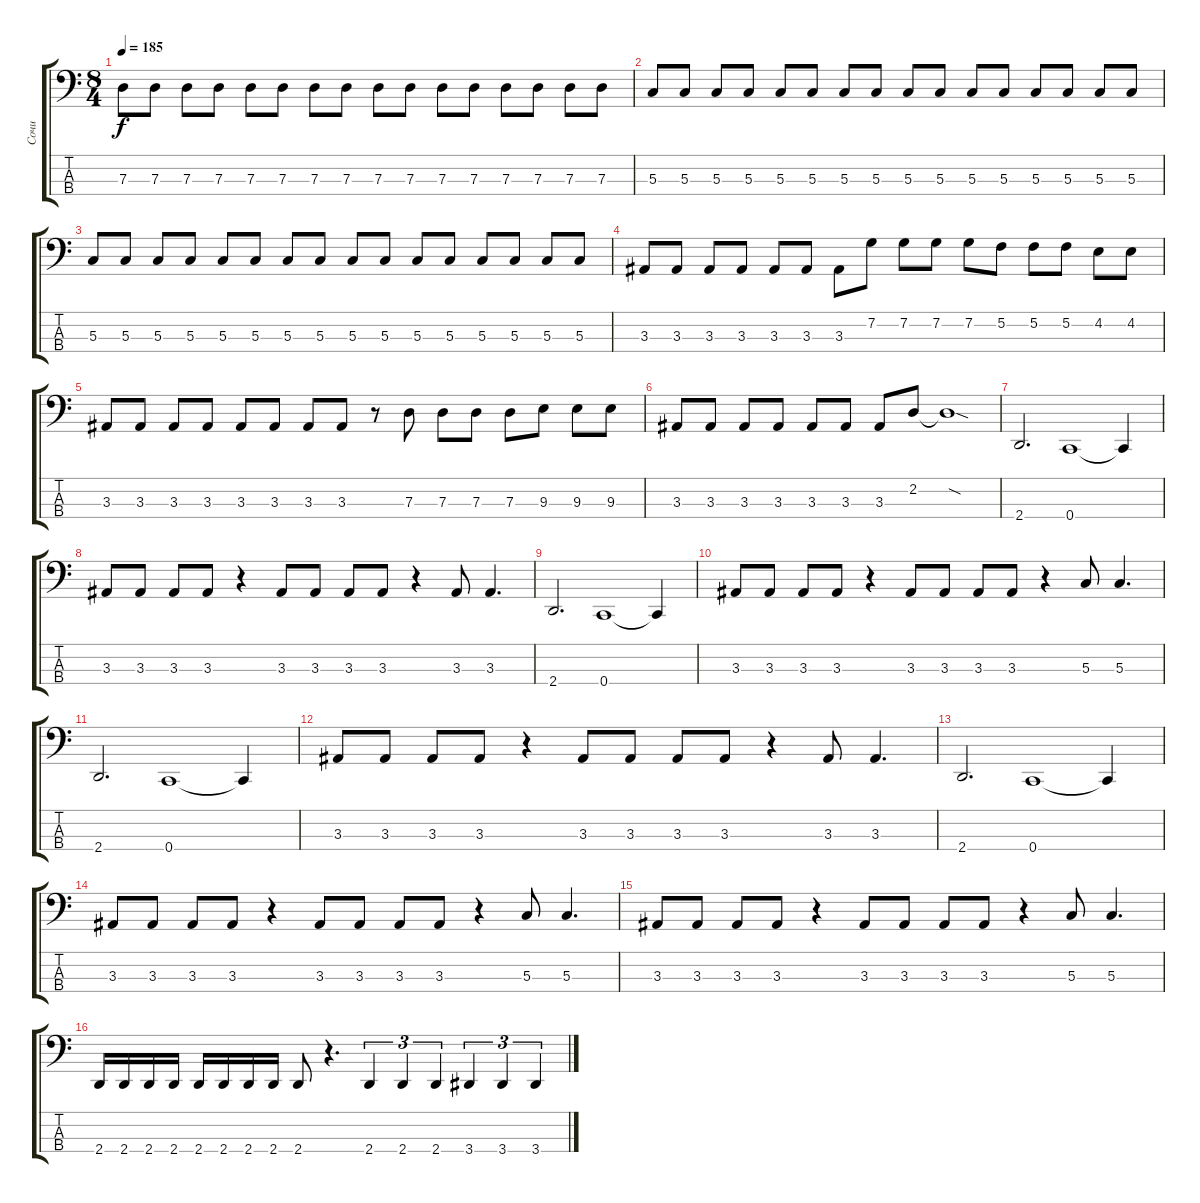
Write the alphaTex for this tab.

\track ("Сочи" "Сочи") {instrument electricbasspick}
\staff {score tabs}
\tuning (F2 C2 G1 C1) {hide}
\ts (8 4)
\tempo 185
\clef f4
\ks c
7.3.8{dy f} 7.3.8 7.3.8 7.3.8 7.3.8 7.3.8 7.3.8 7.3.8 7.3.8 7.3.8 7.3.8 7.3.8 7.3.8 7.3.8 7.3.8 7.3.8 |
5.3.8 5.3.8 5.3.8 5.3.8 5.3.8 5.3.8 5.3.8 5.3.8 5.3.8 5.3.8 5.3.8 5.3.8 5.3.8 5.3.8 5.3.8 5.3.8 |
5.3.8 5.3.8 5.3.8 5.3.8 5.3.8 5.3.8 5.3.8 5.3.8 5.3.8 5.3.8 5.3.8 5.3.8 5.3.8 5.3.8 5.3.8 5.3.8 |
3.3.8 3.3.8 3.3.8 3.3.8 3.3.8 3.3.8 3.3.8 7.2.8 7.2.8 7.2.8 7.2.8 5.2.8 5.2.8 5.2.8 4.2.8 4.2.8 |
3.3.8 3.3.8 3.3.8 3.3.8 3.3.8 3.3.8 3.3.8 3.3.8 r.8 7.3.8 7.3.8 7.3.8 7.3.8 9.3.8 9.3.8 9.3.8 |
3.3.8 3.3.8 3.3.8 3.3.8 3.3.8 3.3.8 3.3.8 2.2.8 2.2{sod t}.1 |
2.4.2{d} 0.4.1 0.4{t}.4 |
3.3.8 3.3.8 3.3.8 3.3.8 r.4 3.3.8 3.3.8 3.3.8 3.3.8 r.4 3.3.8 3.3.4{d} |
2.4.2{d} 0.4.1 0.4{t}.4 |
3.3.8 3.3.8 3.3.8 3.3.8 r.4 3.3.8 3.3.8 3.3.8 3.3.8 r.4 5.3.8 5.3.4{d} |
2.4.2{d} 0.4.1 0.4{t}.4 |
3.3.8 3.3.8 3.3.8 3.3.8 r.4 3.3.8 3.3.8 3.3.8 3.3.8 r.4 3.3.8 3.3.4{d} |
2.4.2{d} 0.4.1 0.4{t}.4 |
3.3.8 3.3.8 3.3.8 3.3.8 r.4 3.3.8 3.3.8 3.3.8 3.3.8 r.4 5.3.8 5.3.4{d} |
3.3.8 3.3.8 3.3.8 3.3.8 r.4 3.3.8 3.3.8 3.3.8 3.3.8 r.4 5.3.8 5.3.4{d} |
2.4.16 2.4.16 2.4.16 2.4.16 2.4.16 2.4.16 2.4.16 2.4.16 2.4.8 r.4{d} 2.4.4{tu (3 2)} 2.4.4{tu (3 2)} 2.4.4{tu (3 2)} 3.4.4{tu (3 2)} 3.4.4{tu (3 2)} 3.4.4{tu (3 2)}
